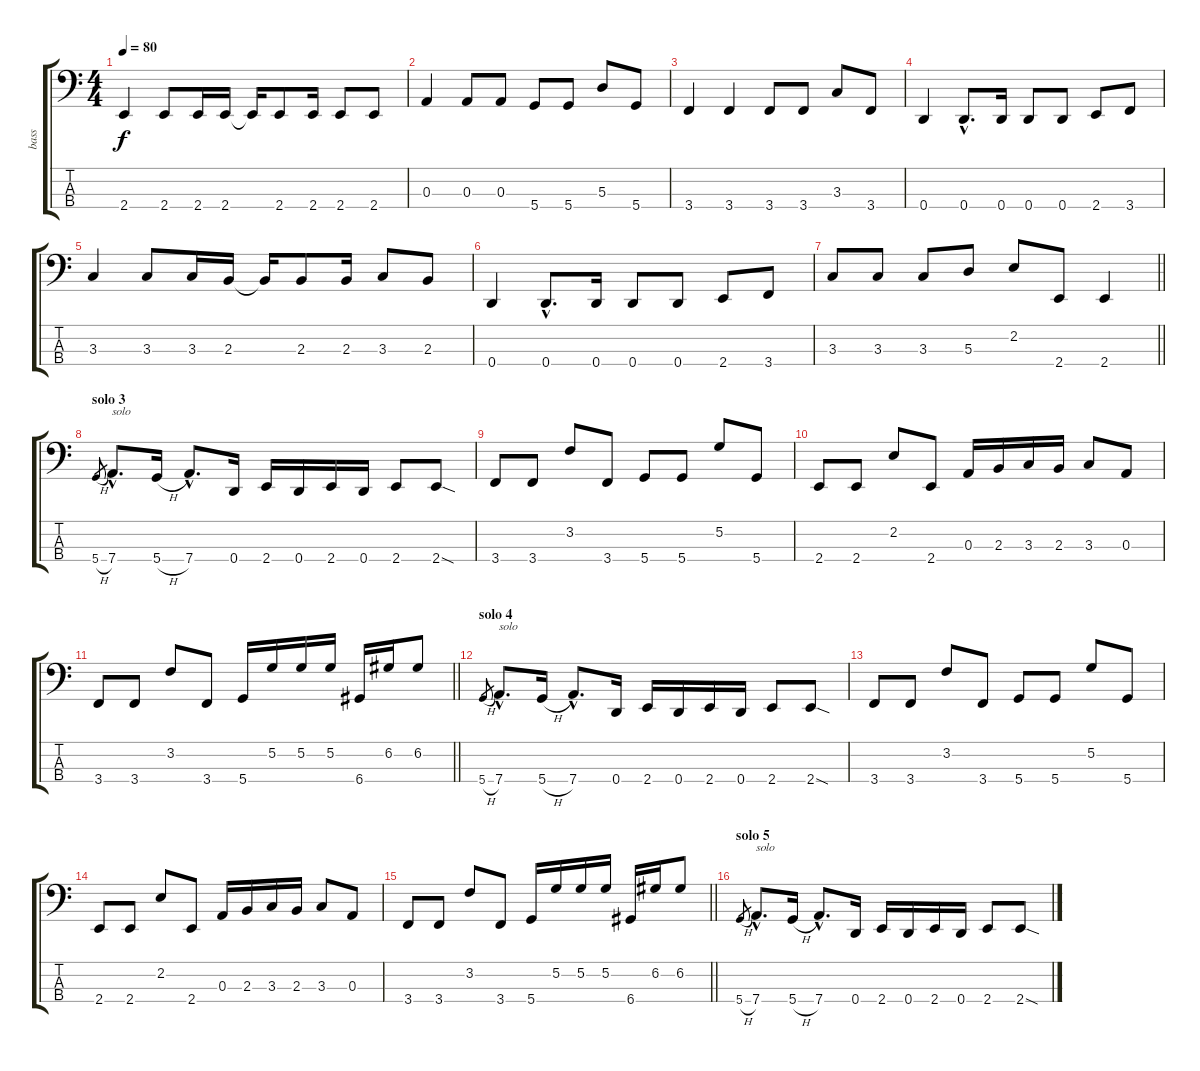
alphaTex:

\track ("bass" "bass") {instrument acousticguitarnylon}
\staff {score tabs}
\tuning (G2 D2 A1 D1) {hide}
\ts (4 4)
\tempo 80
\clef f4
\ks c
2.4.4{dy f} 2.4.8 2.4.16 2.4.16 2.4{t}.16 2.4.8 2.4.16 2.4.8 2.4.8 |
0.3.4 0.3.8 0.3.8 5.4.8 5.4.8 5.3.8 5.4.8 |
3.4.4 3.4.4 3.4.8 3.4.8 3.3.8 3.4.8 |
0.4.4 0.4{hac}.8{d} 0.4.16 0.4.8 0.4.8 2.4.8 3.4.8 |
3.3.4 3.3.8 3.3.16 2.3.16 2.3{t}.16 2.3.8 2.3.16 3.3.8 2.3.8 |
0.4.4 0.4{hac}.8{d} 0.4.16 0.4.8 0.4.8 2.4.8 3.4.8 |
\barLineRight lightlight
3.3.8 3.3.8 3.3.8 5.3.8 2.2.8 2.4.8 2.4.4 |
\section ("" "solo 3")
5.4{h}.8{gr} 7.4{hac}.8{d txt "solo"} 5.4{h}.16 7.4{hac}.8{d} 0.4.16 2.4.16 0.4.16 2.4.16 0.4.16 2.4.8 2.4{sod}.8 |
3.4.8 3.4.8 3.2.8 3.4.8 5.4.8 5.4.8 5.2.8 5.4.8 |
2.4.8 2.4.8 2.2.8 2.4.8 0.3.16 2.3.16 3.3.16 2.3.16 3.3.8 0.3.8 |
\barLineRight lightlight
3.4.8 3.4.8 3.2.8 3.4.8 5.4.16 5.2.16 5.2.16 5.2.16 6.4.16 6.2.16 6.2.8 |
\section ("" "solo 4")
5.4{h}.8{gr} 7.4{hac}.8{d txt "solo"} 5.4{h}.16 7.4{hac}.8{d} 0.4.16 2.4.16 0.4.16 2.4.16 0.4.16 2.4.8 2.4{sod}.8 |
3.4.8 3.4.8 3.2.8 3.4.8 5.4.8 5.4.8 5.2.8 5.4.8 |
2.4.8 2.4.8 2.2.8 2.4.8 0.3.16 2.3.16 3.3.16 2.3.16 3.3.8 0.3.8 |
\barLineRight lightlight
3.4.8 3.4.8 3.2.8 3.4.8 5.4.16 5.2.16 5.2.16 5.2.16 6.4.16 6.2.16 6.2.8 |
\section ("" "solo 5")
5.4{h}.8{gr} 7.4{hac}.8{d txt "solo"} 5.4{h}.16 7.4{hac}.8{d} 0.4.16 2.4.16 0.4.16 2.4.16 0.4.16 2.4.8 2.4{sod}.8
